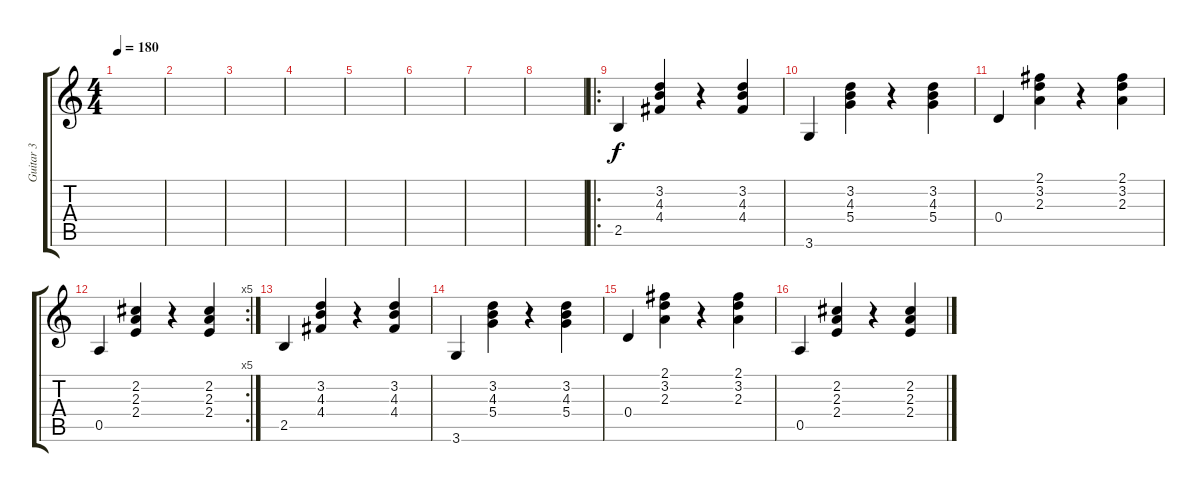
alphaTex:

\track ("Guitar 3" "Guitar 3") {instrument acousticguitarnylon}
\staff {score tabs}
\tuning (E4 B3 G3 D3 A2 E2) {hide}
\ts (4 4)
\tempo 180
\clef g2
\ks c
|
|
|
|
|
|
|
|
\ro
2.5.4 (3.2 4.3 4.4).4 r.4 (3.2 4.3 4.4).4 |
3.6.4 (3.2 4.3 5.4).4 r.4 (3.2 4.3 5.4).4 |
0.4.4 (2.1 3.2 2.3).4 r.4 (2.1 3.2 2.3).4 |
\rc 5
0.5.4 (2.2 2.3 2.4).4 r.4 (2.2 2.3 2.4).4 |
2.5.4 (3.2 4.3 4.4).4 r.4 (3.2 4.3 4.4).4 |
3.6.4 (3.2 4.3 5.4).4 r.4 (3.2 4.3 5.4).4 |
0.4.4 (2.1 3.2 2.3).4 r.4 (2.1 3.2 2.3).4 |
0.5.4 (2.2 2.3 2.4).4 r.4 (2.2 2.3 2.4).4
